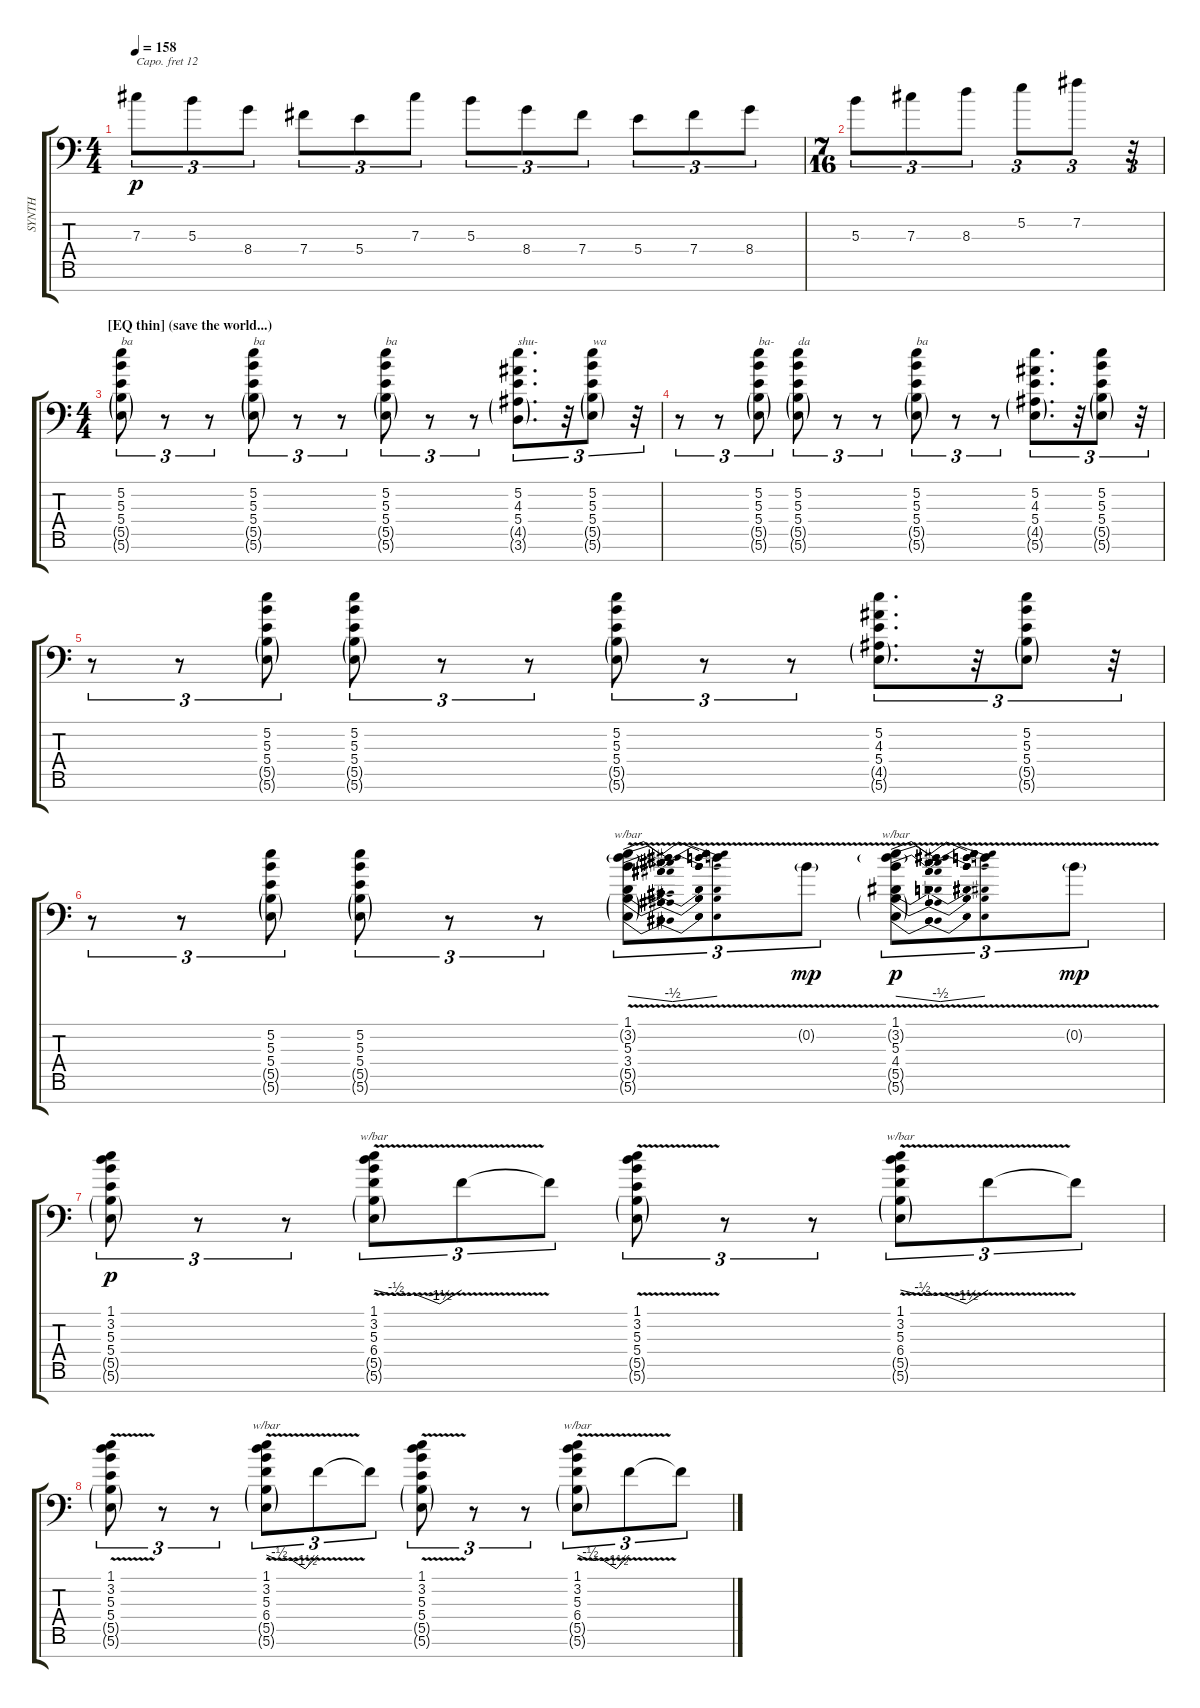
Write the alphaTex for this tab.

\track ("SYNTH" "SYNTH") {instrument synthbrass2}
\staff {score tabs}
\capo 12
\tuning (Eb4 B3 Gb3 B2 Gb2 B1 B-1) {hide}
\ts (4 4)
\tempo 158
\clef f4
\ks c
7.3.8{tu (3 2) dy p} 5.3.8{tu (3 2)} 8.4.8{tu (3 2)} 7.4.8{tu (3 2)} 5.4.8{tu (3 2)} 7.3.8{tu (3 2)} 5.3.8{tu (3 2)} 8.4.8{tu (3 2)} 7.4.8{tu (3 2)} 5.4.8{tu (3 2)} 7.4.8{tu (3 2)} 8.4.8{tu (3 2)} |
\ts (7 16)
5.3.8{tu (3 2)} 7.3.8{tu (3 2)} 8.3.8{tu (3 2)} 5.2.8{tu (3 2)} 7.2.8{tu (3 2)} r.32{tu (3 2)} |
\ts (4 4)
\section ("" "[EQ thin] (save the world...)")
(5.2 5.3 5.4 5.5{g} 5.6{g}).8{tu (3 2) txt "ba"} r.8{tu (3 2)} r.8{tu (3 2)} (5.2 5.3 5.4 5.5{g} 5.6{g}).8{tu (3 2) txt "ba"} r.8{tu (3 2)} r.8{tu (3 2)} (5.2 5.3 5.4 5.5{g} 5.6{g}).8{tu (3 2) txt "ba"} r.8{tu (3 2)} r.8{tu (3 2)} (5.2 4.3 5.4 4.5{g} 3.6{g}).8{d tu (3 2) txt "shu-"} r.32{tu (3 2)} (5.2 5.3 5.4 5.5{g} 5.6{g}).8{tu (3 2) txt "wa"} r.32{tu (3 2)} |
r.8{tu (3 2)} r.8{tu (3 2)} (5.2 5.3 5.4 5.5{g} 5.6{g}).8{tu (3 2) txt "ba-"} (5.2 5.3 5.4 5.5{g} 5.6{g}).8{tu (3 2) txt "da"} r.8{tu (3 2)} r.8{tu (3 2)} (5.2 5.3 5.4 5.5{g} 5.6{g}).8{tu (3 2) txt "ba"} r.8{tu (3 2)} r.8{tu (3 2)} (5.2 4.3 5.4 4.5{g} 5.6{g}).8{d tu (3 2)} r.32{tu (3 2)} (5.2 5.3 5.4 5.5{g} 5.6{g}).8{tu (3 2)} r.32{tu (3 2)} |
r.8{tu (3 2)} r.8{tu (3 2)} (5.2 5.3 5.4 5.5{g} 5.6{g}).8{tu (3 2)} (5.2 5.3 5.4 5.5{g} 5.6{g}).8{tu (3 2)} r.8{tu (3 2)} r.8{tu (3 2)} (5.2 5.3 5.4 5.5{g} 5.6{g}).8{tu (3 2)} r.8{tu (3 2)} r.8{tu (3 2)} (5.2 4.3 5.4 4.5{g} 5.6{g}).8{d tu (3 2)} r.32{tu (3 2)} (5.2 5.3 5.4 5.5{g} 5.6{g}).8{tu (3 2)} r.32{tu (3 2)} |
r.8{tu (3 2)} r.8{tu (3 2)} (5.2 5.3 5.4 5.5{g} 5.6{g}).8{tu (3 2)} (5.2 5.3 5.4 5.5{g} 5.6{g}).8{tu (3 2)} r.8{tu (3 2)} r.8{tu (3 2)} (1.1 3.2{v g} 5.3 3.4 5.5{g} 5.6{g}).8{tu (3 2) tbe (dip default 0 0 30 -2 60 0)} 3.2{t}.8{tu (3 2)} 0.2{v g}.8{tu (3 2) dy mp} (1.1 3.2{v g} 5.3 4.4{v} 5.5{g} 5.6{g}).8{tu (3 2) tbe (dip default 0 0 30 -2 60 0) dy p} 3.2{t}.8{tu (3 2)} 0.2{v g}.8{tu (3 2) dy mp} |
(1.1 3.2 5.3 5.4 5.5{g} 5.6{g}).8{tu (3 2) dy p} r.8{tu (3 2)} r.8{tu (3 2)} (1.1 3.2 5.3 6.4{v} 5.5{g} 5.6{g}).8{tu (3 2) tbe (custom default 0 0 15 -2 30 -2 45 -6 60 0)} 6.4{t}.8{tu (3 2)} 6.4{t}.8{tu (3 2)} (1.1 3.2{v} 5.3 5.4 5.5{g} 5.6{g}).8{tu (3 2)} r.8{tu (3 2)} r.8{tu (3 2)} (1.1{v} 3.2{v} 5.3 6.4{v} 5.5{g} 5.6{g}).8{tu (3 2) tbe (custom default 0 0 15 -2 30 -2 45 -6 60 0)} 6.4{t}.8{tu (3 2)} 6.4{t}.8{tu (3 2)} |
(1.1 3.2{v} 5.3{v} 5.4 5.5{g} 5.6{g}).8{tu (3 2)} r.8{tu (3 2)} r.8{tu (3 2)} (1.1{v} 3.2{v} 5.3 6.4{v} 5.5{v g} 5.6{g}).8{tu (3 2) tbe (custom default 0 0 15 -2 30 -2 45 -6 60 0)} 6.4{t}.8{tu (3 2)} 6.4{t}.8{tu (3 2)} (1.1{v} 3.2{v} 5.3 5.4{v} 5.5{g} 5.6{g}).8{tu (3 2)} r.8{tu (3 2)} r.8{tu (3 2)} (1.1{v} 3.2{v} 5.3{v} 6.4{v} 5.5{g} 5.6{v g}).8{tu (3 2) tbe (custom default 0 0 15 -2 30 -2 45 -6 60 0)} 6.4{t}.8{tu (3 2)} 6.4{t}.8{tu (3 2)}
